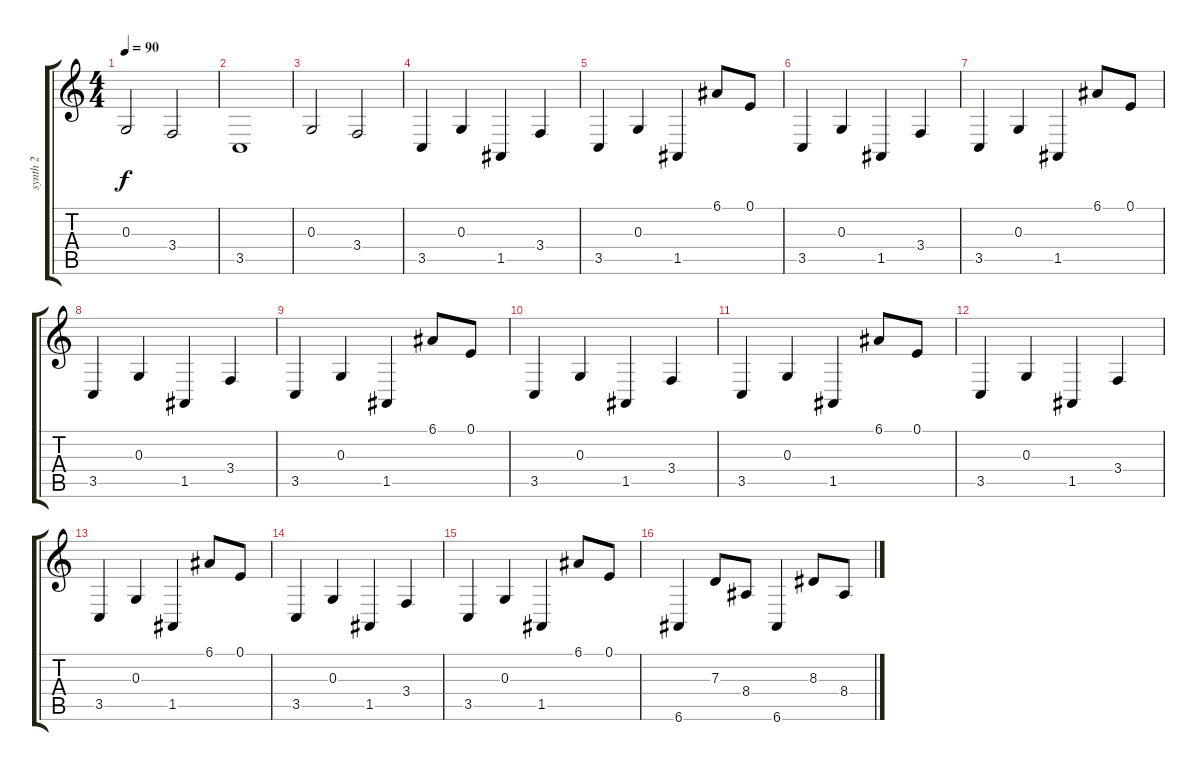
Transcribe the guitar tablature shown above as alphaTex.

\track ("synth 2" "synth 2") {instrument pad3polysynth}
\staff {score tabs}
\tuning (E4 B3 G3 D3 A2 E2) {hide}
\ts (4 4)
\tempo 90
\clef g2
\ks c
0.3.2{dy f} 3.4.2 |
3.5.1 |
0.3.2 3.4.2 |
3.5.4 0.3.4 1.5.4 3.4.4 |
3.5.4 0.3.4 1.5.4 6.1.8 0.1.8 |
3.5.4 0.3.4 1.5.4 3.4.4 |
3.5.4 0.3.4 1.5.4 6.1.8 0.1.8 |
3.5.4 0.3.4 1.5.4 3.4.4 |
3.5.4 0.3.4 1.5.4 6.1.8 0.1.8 |
3.5.4 0.3.4 1.5.4 3.4.4 |
3.5.4 0.3.4 1.5.4 6.1.8 0.1.8 |
3.5.4 0.3.4 1.5.4 3.4.4 |
3.5.4 0.3.4 1.5.4 6.1.8 0.1.8 |
3.5.4 0.3.4 1.5.4 3.4.4 |
3.5.4 0.3.4 1.5.4 6.1.8 0.1.8 |
6.6.4 7.3.8 8.4.8 6.6.4 8.3.8 8.4.8
